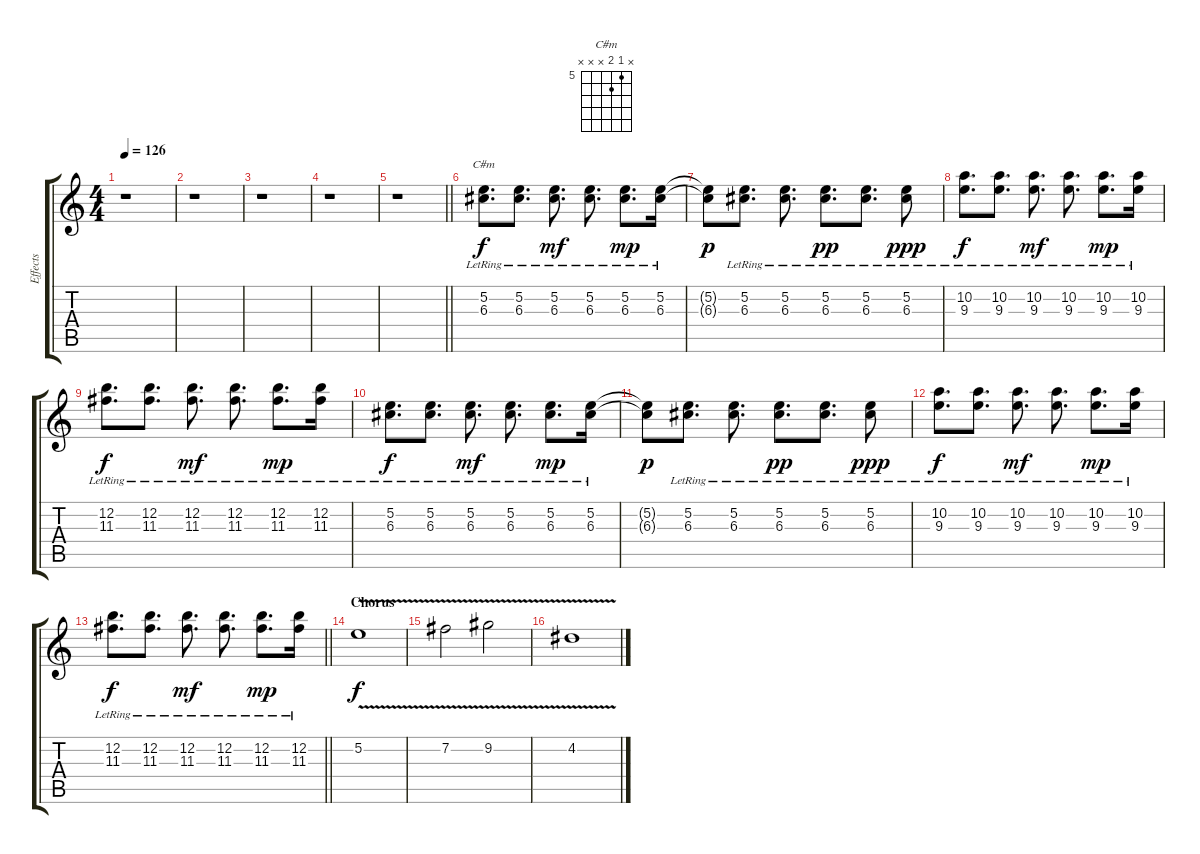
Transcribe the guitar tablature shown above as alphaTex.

\track ("Effects" "Effects") {instrument overdrivenguitar}
\staff {score tabs}
\tuning (E4 B3 G3 D3 A2 E2) {hide}
\chord ("C#m" x 5 6 x x x) {firstfret 5}
\ts (4 4)
\tempo 126
\clef g2
\ks c
r.1{dy ppp} |
r.1 |
r.1 |
r.1 |
\barLineRight lightlight
r.1 |
\section ("" "")
(5.2{lr} 6.3{lr}).8{d ch "C#m" dy f instrument electricguitarclean} (5.2{lr} 6.3{lr}).8{d} (5.2{lr} 6.3{lr}).8{d dy mf} (5.2{lr} 6.3{lr}).8{d} (5.2{lr} 6.3{lr}).8{d dy mp} (5.2{lr} 6.3{lr}).16 |
(5.2{t} 6.3{t}).8{dy p} (5.2{lr} 6.3{lr}).8{d} (5.2{lr} 6.3{lr}).8{d} (5.2{lr} 6.3{lr}).8{d dy pp} (5.2{lr} 6.3{lr}).8{d} (5.2{lr} 6.3{lr}).8{dy ppp} |
(10.2{lr} 9.3{lr}).8{d dy f} (10.2{lr} 9.3{lr}).8{d} (10.2{lr} 9.3{lr}).8{d dy mf} (10.2{lr} 9.3{lr}).8{d} (10.2{lr} 9.3{lr}).8{d dy mp} (10.2{lr} 9.3{lr}).16 |
(12.2{lr} 11.3{lr}).8{d dy f} (12.2{lr} 11.3{lr}).8{d} (12.2{lr} 11.3{lr}).8{d dy mf} (12.2{lr} 11.3{lr}).8{d} (12.2{lr} 11.3{lr}).8{d dy mp} (12.2{lr} 11.3{lr}).16 |
(5.2{lr} 6.3{lr}).8{d dy f} (5.2{lr} 6.3{lr}).8{d} (5.2{lr} 6.3{lr}).8{d dy mf} (5.2{lr} 6.3{lr}).8{d} (5.2{lr} 6.3{lr}).8{d dy mp} (5.2{lr} 6.3{lr}).16 |
(5.2{t} 6.3{t}).8{dy p} (5.2{lr} 6.3{lr}).8{d} (5.2{lr} 6.3{lr}).8{d} (5.2{lr} 6.3{lr}).8{d dy pp} (5.2{lr} 6.3{lr}).8{d} (5.2{lr} 6.3{lr}).8{dy ppp} |
(10.2{lr} 9.3{lr}).8{d dy f} (10.2{lr} 9.3{lr}).8{d} (10.2{lr} 9.3{lr}).8{d dy mf} (10.2{lr} 9.3{lr}).8{d} (10.2{lr} 9.3{lr}).8{d dy mp} (10.2{lr} 9.3{lr}).16 |
\barLineRight lightlight
(12.2{lr} 11.3{lr}).8{d dy f} (12.2{lr} 11.3{lr}).8{d} (12.2{lr} 11.3{lr}).8{d dy mf} (12.2{lr} 11.3{lr}).8{d} (12.2{lr} 11.3{lr}).8{d dy mp} (12.2{lr} 11.3{lr}).16 |
\section ("" "Chorus")
5.2{v}.1{dy f instrument distortionguitar} |
7.2{v}.2 9.2{v}.2 |
4.2{v}.1
